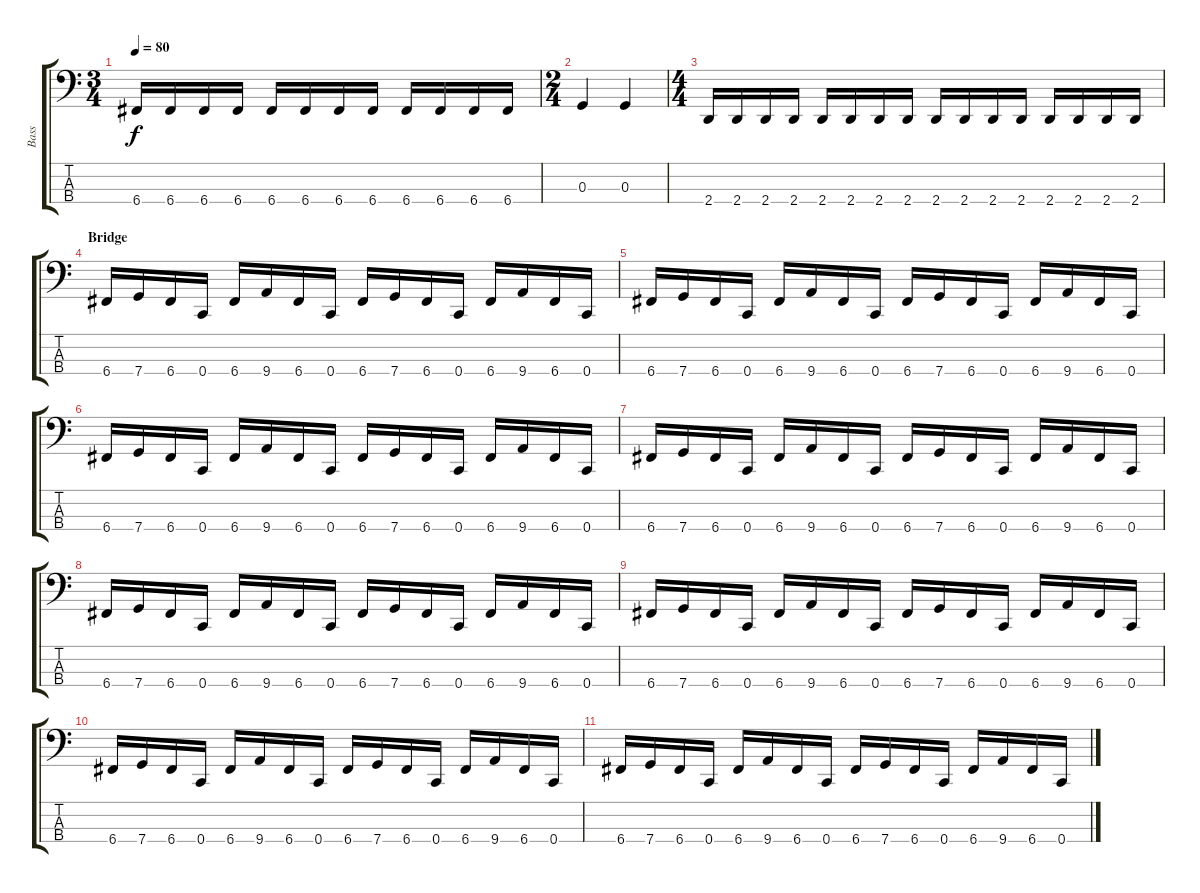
\track ("Bass" "Bass") {instrument electricbasspick}
\staff {score tabs}
\tuning (F2 C2 G1 C1) {hide}
\ts (3 4)
\tempo 80
\clef f4
\ks c
6.4.16{dy f} 6.4.16 6.4.16 6.4.16 6.4.16 6.4.16 6.4.16 6.4.16 6.4.16 6.4.16 6.4.16 6.4.16 |
\ts (2 4)
0.3.4 0.3.4 |
\ts (4 4)
2.4.16 2.4.16 2.4.16 2.4.16 2.4.16 2.4.16 2.4.16 2.4.16 2.4.16 2.4.16 2.4.16 2.4.16 2.4.16 2.4.16 2.4.16 2.4.16 |
\section ("" "Bridge")
6.4.16 7.4.16 6.4.16 0.4.16 6.4.16 9.4.16 6.4.16 0.4.16 6.4.16 7.4.16 6.4.16 0.4.16 6.4.16 9.4.16 6.4.16 0.4.16 |
6.4.16 7.4.16 6.4.16 0.4.16 6.4.16 9.4.16 6.4.16 0.4.16 6.4.16 7.4.16 6.4.16 0.4.16 6.4.16 9.4.16 6.4.16 0.4.16 |
6.4.16 7.4.16 6.4.16 0.4.16 6.4.16 9.4.16 6.4.16 0.4.16 6.4.16 7.4.16 6.4.16 0.4.16 6.4.16 9.4.16 6.4.16 0.4.16 |
6.4.16 7.4.16 6.4.16 0.4.16 6.4.16 9.4.16 6.4.16 0.4.16 6.4.16 7.4.16 6.4.16 0.4.16 6.4.16 9.4.16 6.4.16 0.4.16 |
6.4.16 7.4.16 6.4.16 0.4.16 6.4.16 9.4.16 6.4.16 0.4.16 6.4.16 7.4.16 6.4.16 0.4.16 6.4.16 9.4.16 6.4.16 0.4.16 |
6.4.16 7.4.16 6.4.16 0.4.16 6.4.16 9.4.16 6.4.16 0.4.16 6.4.16 7.4.16 6.4.16 0.4.16 6.4.16 9.4.16 6.4.16 0.4.16 |
6.4.16 7.4.16 6.4.16 0.4.16 6.4.16 9.4.16 6.4.16 0.4.16 6.4.16 7.4.16 6.4.16 0.4.16 6.4.16 9.4.16 6.4.16 0.4.16 |
6.4.16 7.4.16 6.4.16 0.4.16 6.4.16 9.4.16 6.4.16 0.4.16 6.4.16 7.4.16 6.4.16 0.4.16 6.4.16 9.4.16 6.4.16 0.4.16
